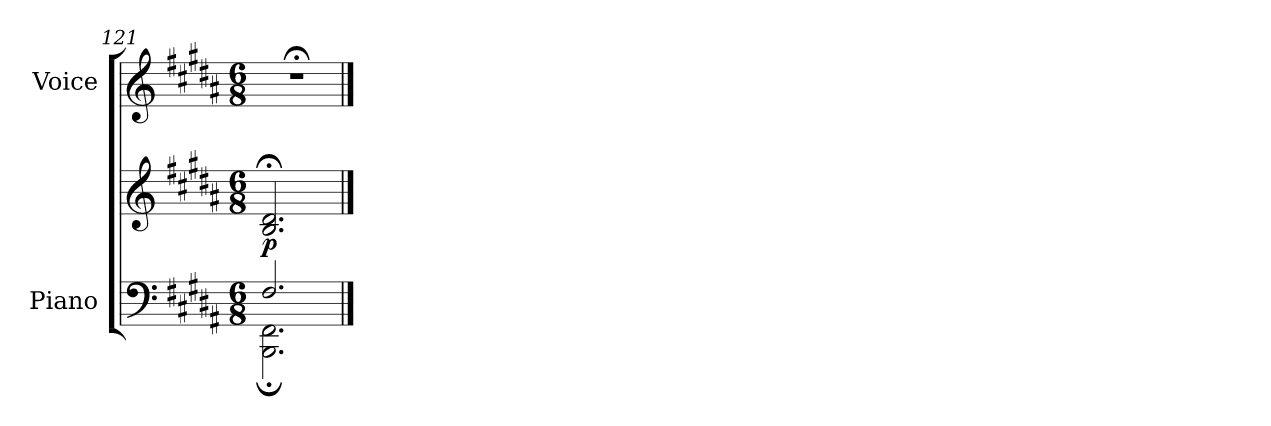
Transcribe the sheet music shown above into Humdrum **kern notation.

**kern	**kern	**dynam	**kern
*part2	*part2	*part2	*part1
*staff3	*staff2	*staff2/3	*staff1
*I"Piano	*	*	*I"Voice
*I'Pno	*	*	*
*clefF4	*clefG2	*	*clefG2
*k[f#c#g#d#a#]	*k[f#c#g#d#a#]	*	*k[f#c#g#d#a#]
*M6/8	*M6/8	*	*M6/8
=121	=121	=121	=121
*^	*	*	*
!	!	!	!LO:DY:b	!
2.F#/	2.BBB\; 2.FF#\;	2.B/;< 2.d#/;<	p	2.r;<
*v	*v	*	*	*
==	==	==	==
*-	*-	*-	*-
